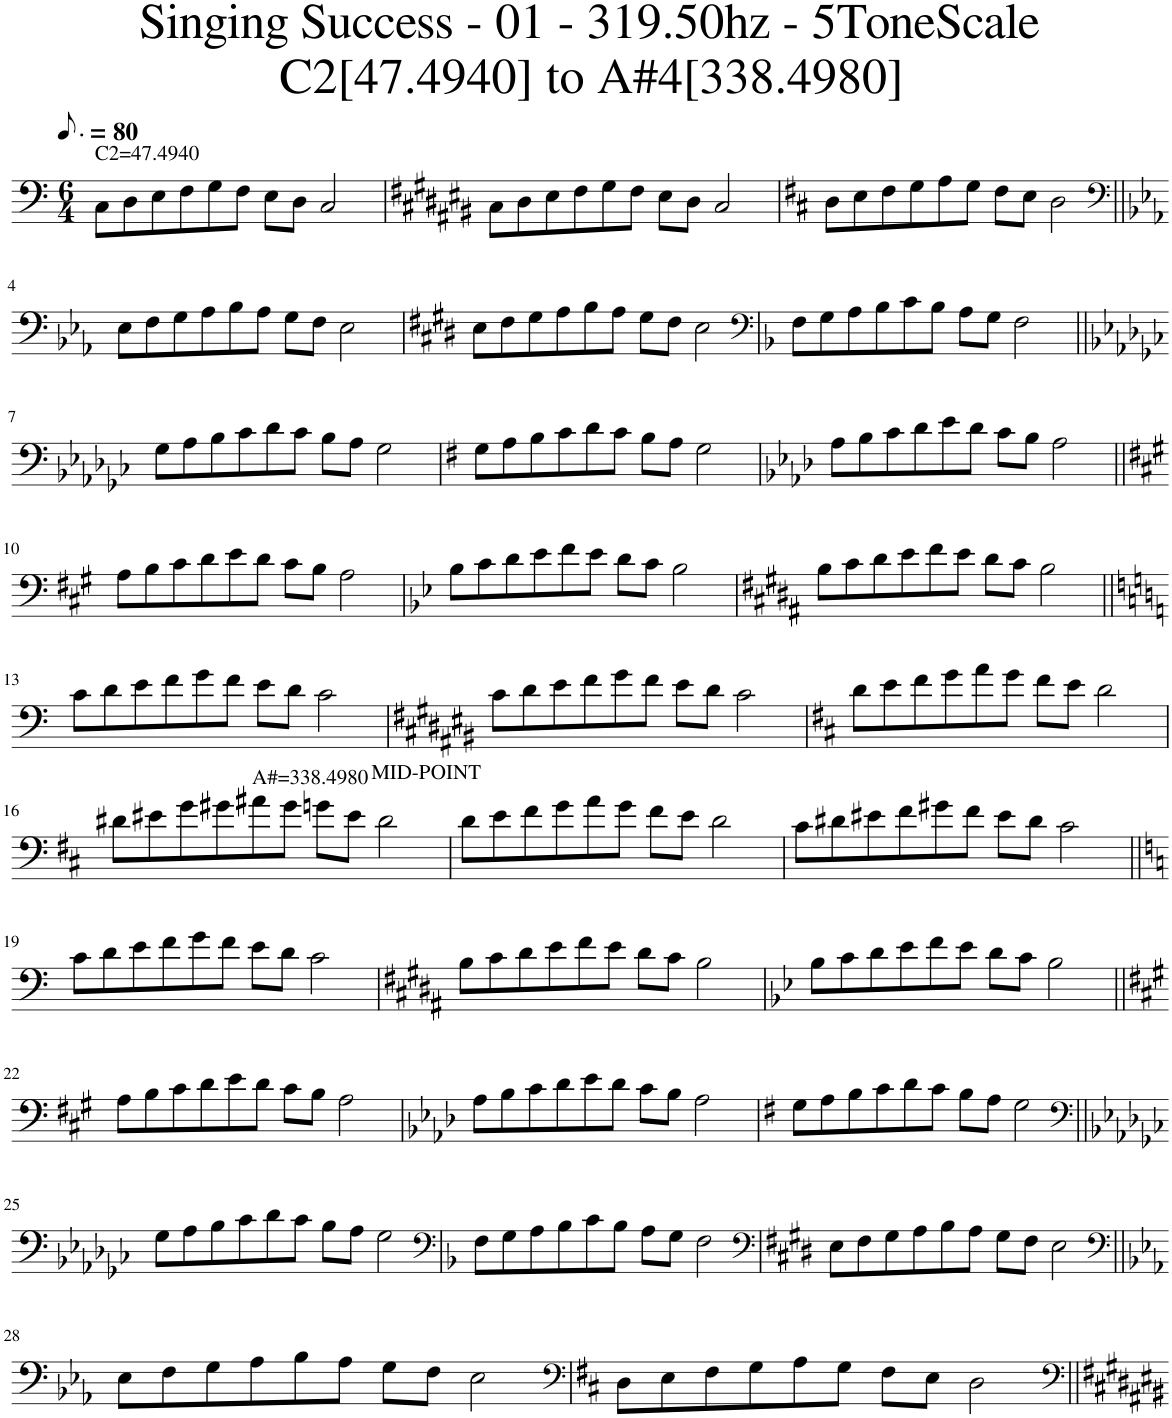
**kern
*part1
*staff1
*I"Piano
*I'Pno.
*clefF4
*k[]
*M6/4
*MM60
=1
!LO:TX:a:t=C2=47.4940
8C\L
8D\
8E\
8F\
8G\
8F\J
8E\L
8D\J
2C/
=2
*k[f#c#g#d#a#e#b#]
8C#\L
8D#\
8E#\
8F#\
8G#\
8F#\J
8E#\L
8D#\J
2C#/
=3
*k[f#c#]
8D\L
8E\
8F#\
8G\
8A\
8G\J
8F#\L
8E\J
2D\
!!LO:LB:g=z
=4||
*clefF4
*k[b-e-a-]
8E-\L
8F\
8G\
8A-\
8B-\
8A-\J
8G\L
8F\J
2E-\
=5
*k[f#c#g#d#]
8E\L
8F#\
8G#\
8A\
8B\
8A\J
8G#\L
8F#\J
2E\
=6
*clefF4
*k[b-]
8F\L
8G\
8A\
8B-\
8c\
8B-\J
8A\L
8G\J
2F\
!!LO:LB:g=z
=7||
*k[b-e-a-d-g-c-]
8G-\L
8A-\
8B-\
8c-\
8d-\
8c-\J
8B-\L
8A-\J
2G-\
=8
*k[f#]
8G\L
8A\
8B\
8c\
8d\
8c\J
8B\L
8A\J
2G\
=9
*k[b-e-a-d-]
8A-\L
8B-\
8c\
8d-\
8e-\
8d-\J
8c\L
8B-\J
2A-\
!!LO:LB:g=z
=10||
*k[f#c#g#]
8A\L
8B\
8c#\
8d\
8e\
8d\J
8c#\L
8B\J
2A\
=11
*k[b-e-]
8B-\L
8c\
8d\
8e-\
8f\
8e-\J
8d\L
8c\J
2B-\
=12
*k[f#c#g#d#a#]
8B\L
8c#\
8d#\
8e\
8f#\
8e\J
8d#\L
8c#\J
2B\
!!LO:LB:g=z
=13||
*k[]
8c\L
8d\
8e\
8f\
8g\
8f\J
8e\L
8d\J
2c\
=14
*k[f#c#g#d#a#e#b#]
8c#\L
8d#\
8e#\
8f#\
8g#\
8f#\J
8e#\L
8d#\J
2c#\
=15
*k[f#c#]
8d\L
8e\
8f#\
8g\
8a\
8g\J
8f#\L
8e\J
2d\
!!LO:LB:g=z
=16
8d#X\L
8e#X\
8g\
8g#X\
!LO:TX:a:t=A#=338.4980
8a#X\
8g#\J
8gn\L
8e#\J
!LO:TX:a:t=MID-POINT
2d#\
=17
8d\L
8e\
8f#\
8g\
8a\
8g\J
8f#\L
8e\J
2d\
=18
8c#\L
8d#X\
8e#X\
8f#\
8g#X\
8f#\J
8e#\L
8d#\J
2c#\
!!LO:LB:g=z
=19||
*k[]
8c\L
8d\
8e\
8f\
8g\
8f\J
8e\L
8d\J
2c\
=20
*k[f#c#g#d#a#]
8B\L
8c#\
8d#\
8e\
8f#\
8e\J
8d#\L
8c#\J
2B\
=21
*k[b-e-]
8B-\L
8c\
8d\
8e-\
8f\
8e-\J
8d\L
8c\J
2B-\
!!LO:LB:g=z
=22||
*k[f#c#g#]
8A\L
8B\
8c#\
8d\
8e\
8d\J
8c#\L
8B\J
2A\
=23
*k[b-e-a-d-]
8A-\L
8B-\
8c\
8d-\
8e-\
8d-\J
8c\L
8B-\J
2A-\
=24
*k[f#]
8G\L
8A\
8B\
8c\
8d\
8c\J
8B\L
8A\J
2G\
!!LO:LB:g=z
=25||
*clefF4
*k[b-e-a-d-g-c-]
8G-\L
8A-\
8B-\
8c-\
8d-\
8c-\J
8B-\L
8A-\J
2G-\
=26
*clefF4
*k[b-]
8F\L
8G\
8A\
8B-\
8c\
8B-\J
8A\L
8G\J
2F\
=27
*clefF4
*k[f#c#g#d#]
8E\L
8F#\
8G#\
8A\
8B\
8A\J
8G#\L
8F#\J
2E\
!!LO:LB:g=z
=28||
*clefF4
*k[b-e-a-]
8E-\L
8F\
8G\
8A-\
8B-\
8A-\J
8G\L
8F\J
2E-\
=29
*clefF4
*k[f#c#]
8D\L
8E\
8F#\
8G\
8A\
8G\J
8F#\L
8E\J
2D\
=||
*-
